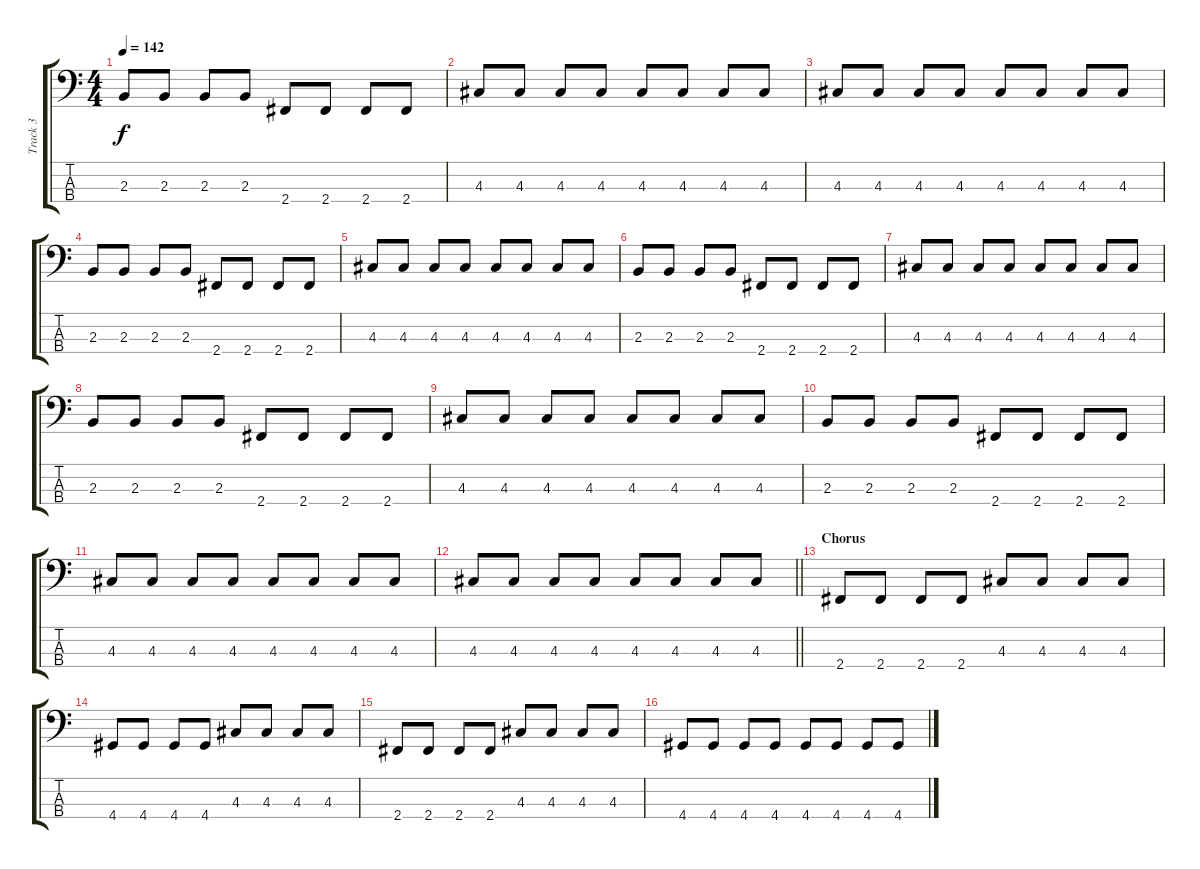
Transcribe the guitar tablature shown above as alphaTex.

\track ("Track 3" "Track 3") {instrument electricbassfinger}
\staff {score tabs}
\tuning (G2 D2 A1 E1) {hide}
\ts (4 4)
\tempo 142
\clef f4
\ks c
2.3.8{dy f} 2.3.8 2.3.8 2.3.8 2.4.8 2.4.8 2.4.8 2.4.8 |
4.3.8 4.3.8 4.3.8 4.3.8 4.3.8 4.3.8 4.3.8 4.3.8 |
4.3.8 4.3.8 4.3.8 4.3.8 4.3.8 4.3.8 4.3.8 4.3.8 |
2.3.8 2.3.8 2.3.8 2.3.8 2.4.8 2.4.8 2.4.8 2.4.8 |
4.3.8 4.3.8 4.3.8 4.3.8 4.3.8 4.3.8 4.3.8 4.3.8 |
2.3.8 2.3.8 2.3.8 2.3.8 2.4.8 2.4.8 2.4.8 2.4.8 |
4.3.8 4.3.8 4.3.8 4.3.8 4.3.8 4.3.8 4.3.8 4.3.8 |
2.3.8 2.3.8 2.3.8 2.3.8 2.4.8 2.4.8 2.4.8 2.4.8 |
4.3.8 4.3.8 4.3.8 4.3.8 4.3.8 4.3.8 4.3.8 4.3.8 |
2.3.8 2.3.8 2.3.8 2.3.8 2.4.8 2.4.8 2.4.8 2.4.8 |
4.3.8 4.3.8 4.3.8 4.3.8 4.3.8 4.3.8 4.3.8 4.3.8 |
\barLineRight lightlight
4.3.8 4.3.8 4.3.8 4.3.8 4.3.8 4.3.8 4.3.8 4.3.8 |
\section ("" "Chorus")
2.4.8 2.4.8 2.4.8 2.4.8 4.3.8 4.3.8 4.3.8 4.3.8 |
4.4.8 4.4.8 4.4.8 4.4.8 4.3.8 4.3.8 4.3.8 4.3.8 |
2.4.8 2.4.8 2.4.8 2.4.8 4.3.8 4.3.8 4.3.8 4.3.8 |
4.4.8 4.4.8 4.4.8 4.4.8 4.4.8 4.4.8 4.4.8 4.4.8
